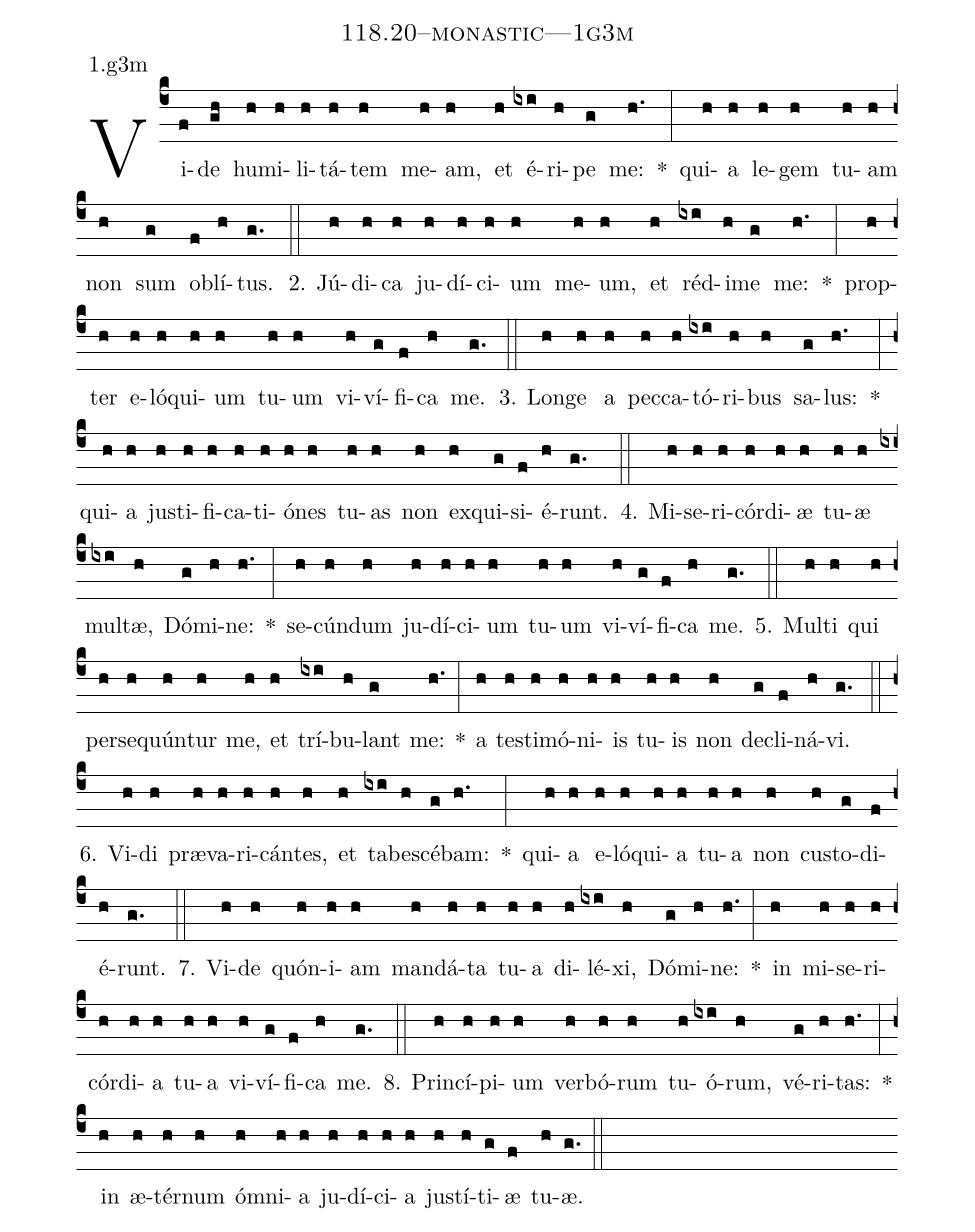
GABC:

name: 118.20--monastic---1g3m;
annotation: 1.g3m;
%%
(c4)Vi(f)de(gh) hu(h)mi(h)li(h)tá(h)tem(h) me(h)am,(h) et(h) é(ixi)ri(h)pe(g) me:(h.) *(:) qui(h)a(h) le(h)gem(h) tu(h)am(h) non(h) sum(g) ob(f)lí(h)tus.(g.) (::)
2. Jú(h)di(h)ca(h) ju(h)dí(h)ci(h)um(h) me(h)um,(h) et(h) réd(ixi)i(h)me(g) me:(h.) *(:) prop(h)ter(h) e(h)ló(h)qui(h)um(h) tu(h)um(h) vi(h)ví(g)fi(f)ca(h) me.(g.) (::)
3. Lon(h)ge(h) a(h) pec(h)ca(h)tó(ixi)ri(h)bus(h) sa(g)lus:(h.) *(:) qui(h)a(h) jus(h)ti(h)fi(h)ca(h)ti(h)ó(h)nes(h) tu(h)as(h) non(h) ex(h)qui(g)si(f)é(h)runt.(g.) (::)
4. Mi(h)se(h)ri(h)cór(h)di(h)æ(h) tu(h)æ(h) mul(ixi)tæ,(h) Dó(g)mi(h)ne:(h.) *(:) se(h)cún(h)dum(h) ju(h)dí(h)ci(h)um(h) tu(h)um(h) vi(h)ví(g)fi(f)ca(h) me.(g.) (::)
5. Mul(h)ti(h) qui(h) per(h)se(h)quún(h)tur(h) me,(h) et(h) trí(ixi)bu(h)lant(g) me:(h.) *(:) a(h) tes(h)ti(h)mó(h)ni(h)is(h) tu(h)is(h) non(h) de(g)cli(f)ná(h)vi.(g.) (::)
6. Vi(h)di(h) præ(h)va(h)ri(h)cán(h)tes,(h) et(h) ta(ixi)be(h)scé(g)bam:(h.) *(:) qui(h)a(h) e(h)ló(h)qui(h)a(h) tu(h)a(h) non(h) cus(h)to(g)di(f)é(h)runt.(g.) (::)
7. Vi(h)de(h) quón(h)i(h)am(h) man(h)dá(h)ta(h) tu(h)a(h) di(h)lé(ixi)xi,(h) Dó(g)mi(h)ne:(h.) *(:) in(h) mi(h)se(h)ri(h)cór(h)di(h)a(h) tu(h)a(h) vi(h)ví(g)fi(f)ca(h) me.(g.) (::)
8. Prin(h)cí(h)pi(h)um(h) ver(h)bó(h)rum(h) tu(h)ó(ixi)rum,(h) vé(g)ri(h)tas:(h.) *(:) in(h) æ(h)tér(h)num(h) óm(h)ni(h)a(h) ju(h)dí(h)ci(h)a(h) jus(h)tí(h)ti(g)æ(f) tu(h)æ.(g.) (::)
